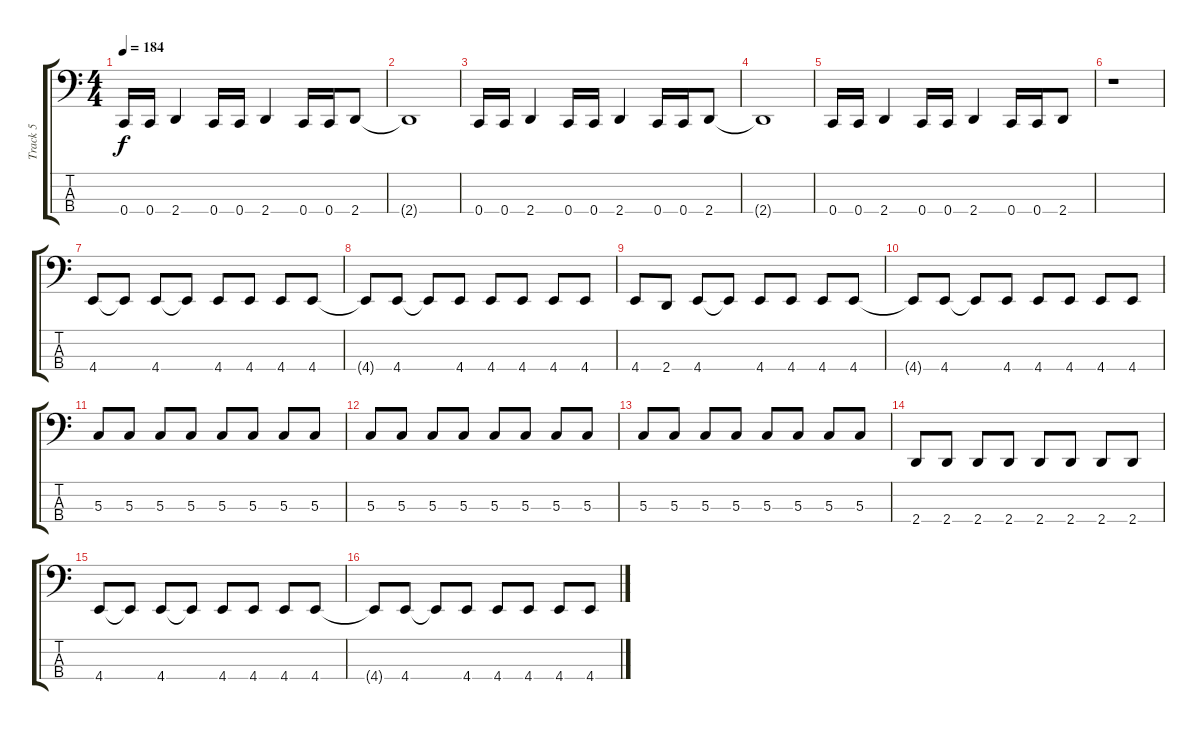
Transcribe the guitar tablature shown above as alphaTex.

\track ("Track 5" "Track 5") {instrument electricbasspick}
\staff {score tabs}
\tuning (F2 C2 G1 C1) {hide}
\ts (4 4)
\tempo 184
\clef f4
\ks c
0.4.16{dy f} 0.4.16 2.4.4 0.4.16 0.4.16 2.4.4 0.4.16 0.4.16 2.4.8 |
2.4{t}.1 |
0.4.16 0.4.16 2.4.4 0.4.16 0.4.16 2.4.4 0.4.16 0.4.16 2.4.8 |
2.4{t}.1 |
0.4.16 0.4.16 2.4.4 0.4.16 0.4.16 2.4.4 0.4.16 0.4.16 2.4.8 |
r.1 |
4.4.8 4.4{t}.8 4.4.8 4.4{t}.8 4.4.8 4.4.8 4.4.8 4.4.8 |
4.4{t}.8 4.4.8 4.4{t}.8 4.4.8 4.4.8 4.4.8 4.4.8 4.4.8 |
4.4.8 2.4.8 4.4.8 4.4{t}.8 4.4.8 4.4.8 4.4.8 4.4.8 |
4.4{t}.8 4.4.8 4.4{t}.8 4.4.8 4.4.8 4.4.8 4.4.8 4.4.8 |
5.3.8 5.3.8 5.3.8 5.3.8 5.3.8 5.3.8 5.3.8 5.3.8 |
5.3.8 5.3.8 5.3.8 5.3.8 5.3.8 5.3.8 5.3.8 5.3.8 |
5.3.8 5.3.8 5.3.8 5.3.8 5.3.8 5.3.8 5.3.8 5.3.8 |
2.4.8 2.4.8 2.4.8 2.4.8 2.4.8 2.4.8 2.4.8 2.4.8 |
4.4.8 4.4{t}.8 4.4.8 4.4{t}.8 4.4.8 4.4.8 4.4.8 4.4.8 |
4.4{t}.8 4.4.8 4.4{t}.8 4.4.8 4.4.8 4.4.8 4.4.8 4.4.8
